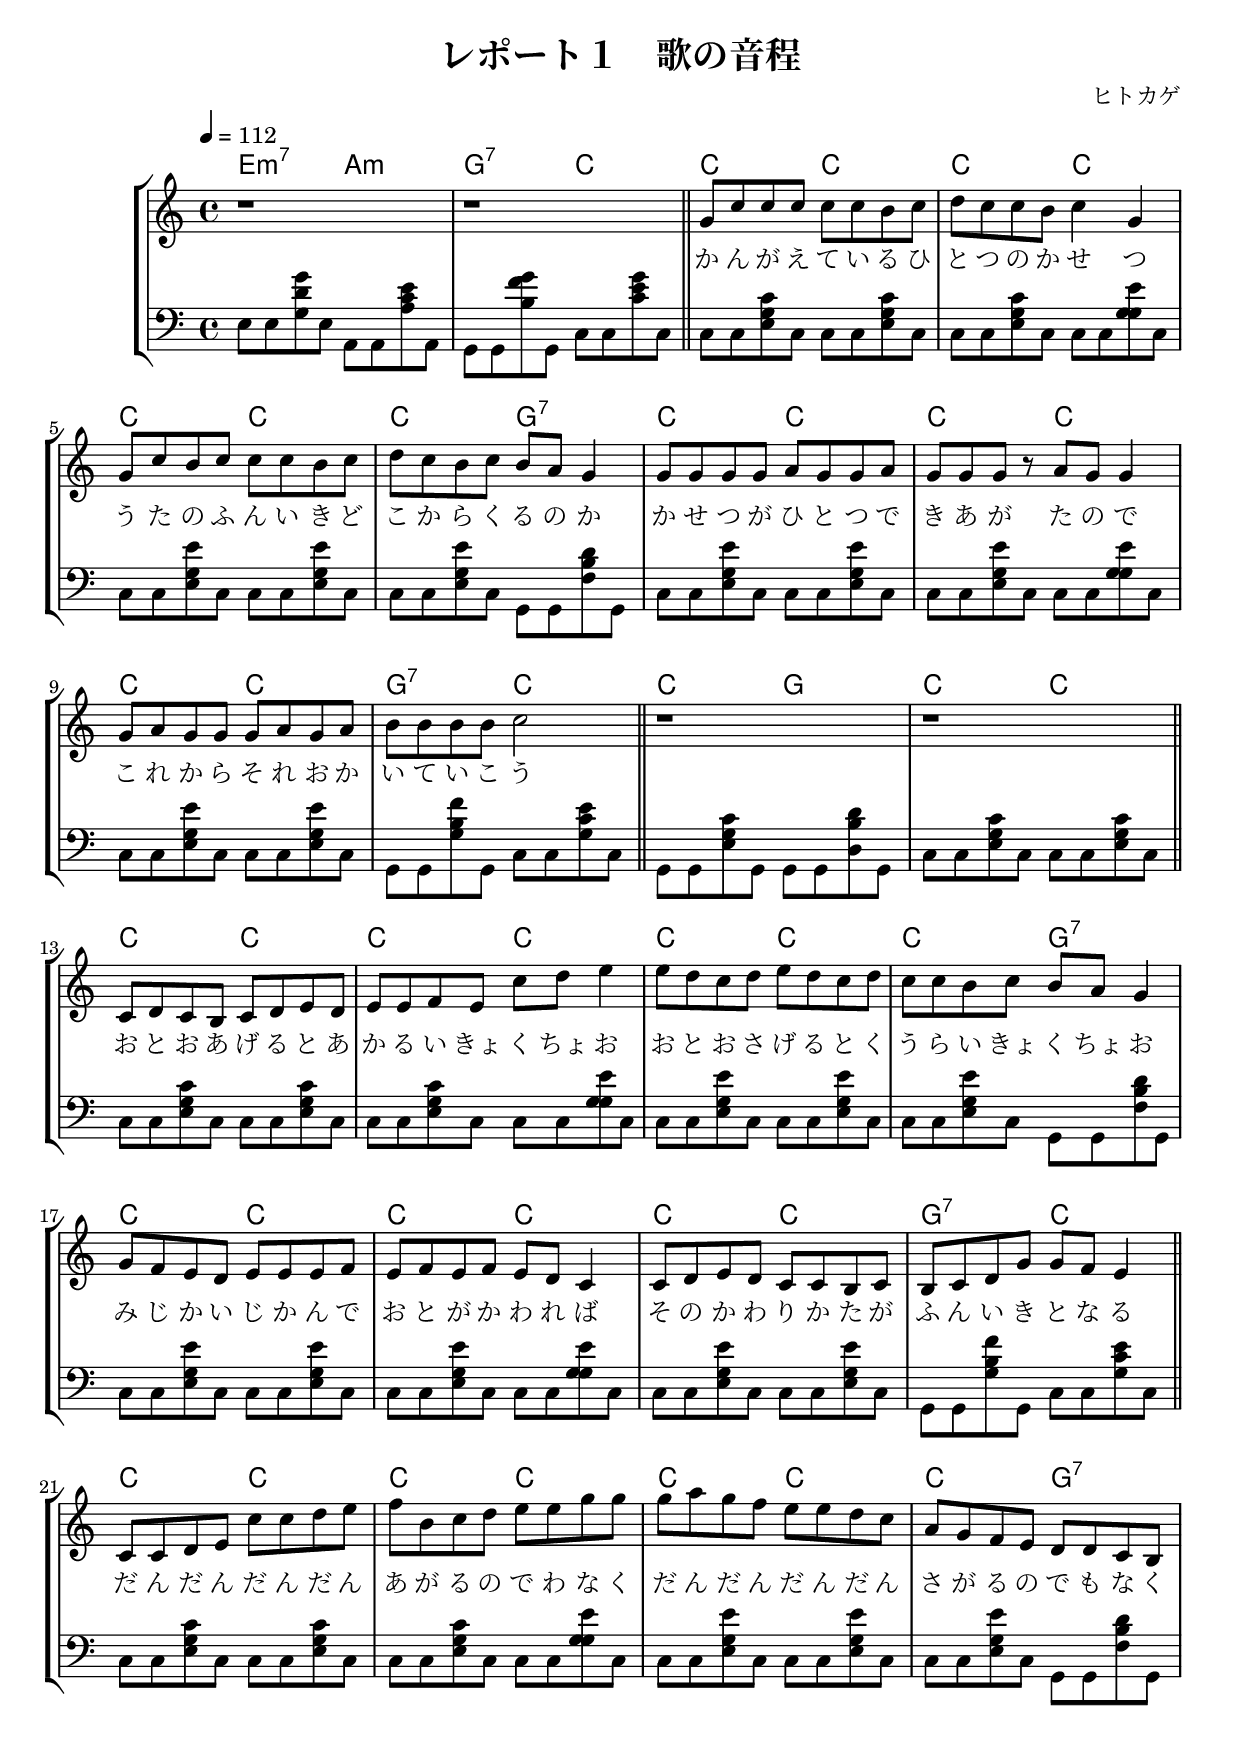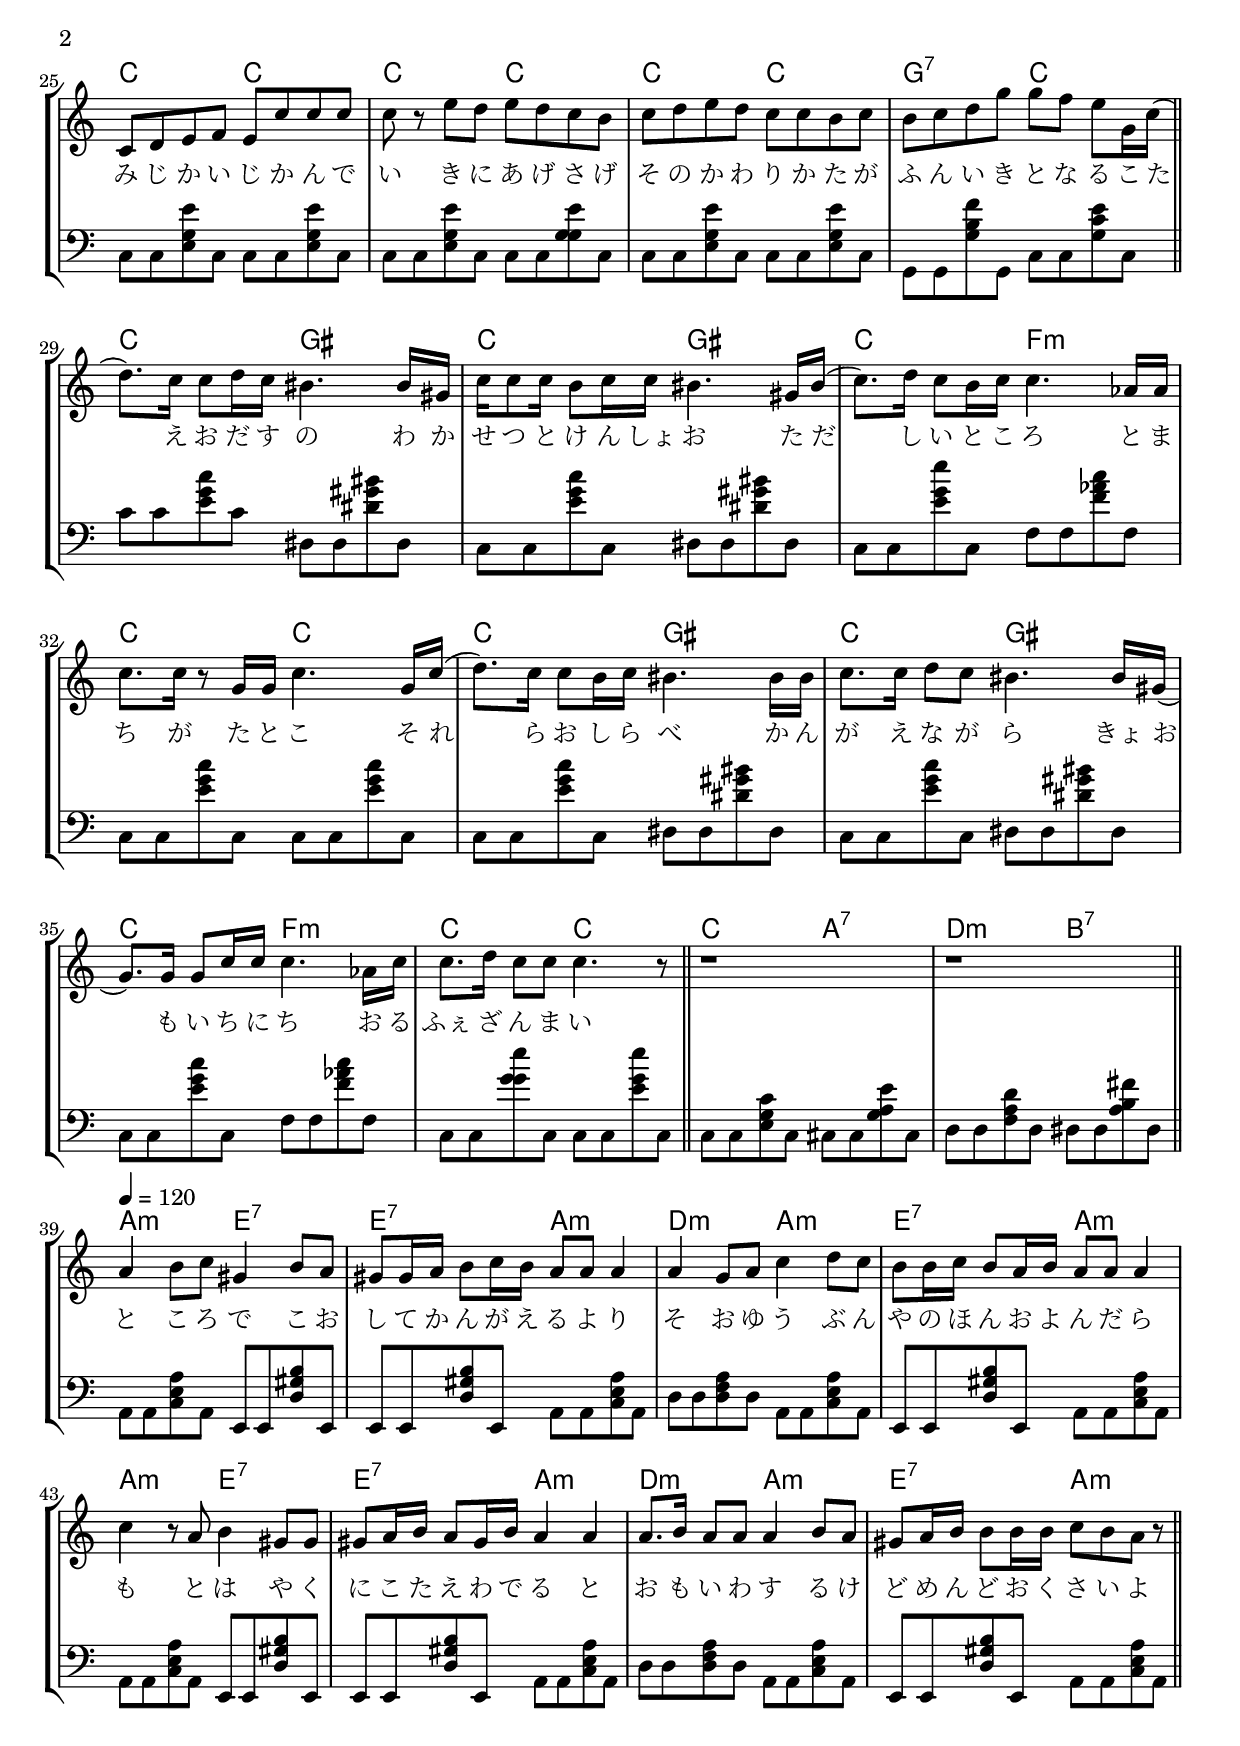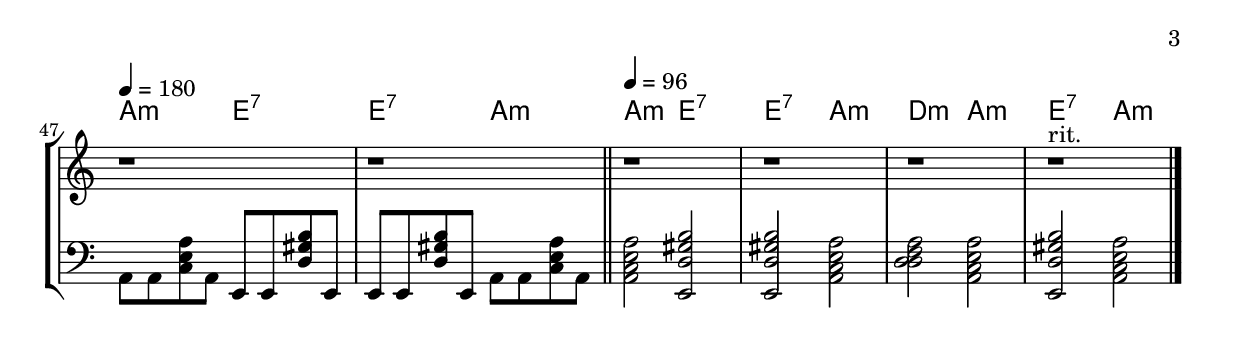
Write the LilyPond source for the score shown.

\version "2.12.1"

\header {
	title = \markup {レポート１　歌の音程}
	composer = \markup \center-column {ヒトカゲ}
}

harmony = \chordmode {
	e2:min7 a:m g:7 c 

	c c c c c c c g:7 c c c c c c g:7 c 

	c g c c 

	c c c c c c c g:7 c c c c c c g:7 c 

	c c c c c c c g:7 c c c c c c g:7 c 

	c gis c gis c f:m c c c gis c gis c f:m c c 

	c a:7 d:m b:7 

	a:m e:7 e:7 a:m d:m a:m e:7 a:m a:m e:7 e:7 a:m d:m a:m e:7 a:m 

	a:m e:7 e:7 a:m 

	a:m e:7 e:7 a:m d:m a:m e:7 a:m 
}

melody = {
	\key c \major
	\tempo 4 = 112
	r1 | r1   
	\set Staff.midiInstrument = #"mmi0.42"
	 g'8  c''8  c''8  c''8  c''8  c''8  b'8  c''8 
	d''8  c''8  c''8  b'8  c''4  g'4 
	g'8  c''8  b'8  c''8  c''8  c''8  b'8  c''8 
	d''8  c''8  b'8  c''8  b'8  a'8  g'4 
	g'8  g'8  g'8  g'8  a'8  g'8  g'8  a'8 
	g'8  g'8  g'8  r8  a'8  g'8  g'4 
	g'8  a'8  g'8  g'8  g'8  a'8  g'8  a'8 
	b'8  b'8  b'8  b'8  c''2
	r1 | r1   
	\set Staff.midiInstrument = #"mmi0.42"
	 c'8  d'8  c'8  b8  c'8  d'8  e'8  d'8 
	e'8  e'8  f'8  e'8  c''8  d''8  e''4 
	e''8  d''8  c''8  d''8  e''8  d''8  c''8  d''8 
	c''8  c''8  b'8  c''8  b'8  a'8  g'4 
	g'8  f'8  e'8  d'8  e'8  e'8  e'8  f'8 
	e'8  f'8  e'8  f'8  e'8  d'8  c'4 
	c'8  d'8  e'8  d'8  c'8  c'8  b8  c'8 
	b8  c'8  d'8  g'8  g'8  f'8  e'4
	\set Staff.midiInstrument = #"mmi0.42"
	 c'8  c'8  d'8  e'8  c''8  c''8  d''8  e''8 
	f''8  b'8  c''8  d''8  e''8  e''8  g''8  g''8 
	g''8  a''8  g''8  f''8  e''8  e''8  d''8  c''8 
	a'8  g'8  f'8  e'8  d'8  d'8  c'8  b8 
	c'8  d'8  e'8  f'8  e'8  c''8  c''8  c''8 
	c''8  r8  e''8  d''8  e''8  d''8  c''8  b'8 
	c''8  d''8  e''8  d''8  c''8  c''8  b'8  c''8 
	b'8  c''8  d''8  g''8  g''8  f''8  e''8  	\set Staff.midiInstrument = #"mmi0.42"
	g'16  c''16 
	(d''8.)  c''16  c''8  d''16  c''16  bis'4.  bis'16  gis'16 
	c''16  c''8  c''16  b'8  c''16  c''16  bis'4.  gis'16  bis'16 
	(c''8.)  d''16  c''8  b'16  c''16  c''4.  as'16  as'16 
	c''8.  c''16  r8  g'16  g'16  c''4.  g'16  c''16 
	(d''8.)  c''16  c''8  b'16  c''16  bis'4.  bis'16  bis'16 
	c''8.  c''16  d''8  c''8  bis'4.  bis'16  gis'16 
	(g'8.)  g'16  g'8  c''16  c''16  c''4.  as'16  c''16 
	c''8.  d''16  c''8  c''8  c''4.  	r8 	r1 | r1   
	\set Staff.midiInstrument = #"fss0.23"
		\tempo 4 = 120
 a'4  b'8  c''8  gis'4  b'8  a'8 
	gis'8  gis'16  a'16  b'8  c''16  b'16  a'8  a'8  a'4 
	a'4  g'8  a'8  c''4  d''8  c''8 
	b'8  b'16  c''16  b'8  a'16  b'16  a'8  a'8  a'4 
	c''4  r8  a'8  b'4  gis'8  gis'8 
	gis'8  a'16  b'16  a'8  gis'16  b'16  a'4  a'4 
	a'8.  b'16  a'8  a'8  a'4  b'8  a'8 
	gis'8  a'16  b'16  b'8  b'16  b'16  c''8  b'8  a'8  	r8 	\tempo 4 = 180
	r1 | r1   
	\tempo 4 = 96
	r1 | r1 | r1 | r1^"rit." \bar "|."
}

words = \lyricmode {
	
	か  ん  が  え  て  い  る  ひ  と  つ  の  か  せ  つ  う  た  の  ふ  ん  い  き  ど  こ  か  ら  く  る  の  か  か  せ  つ  が  ひ  と  つ  で  き  あ  が  た  の  で  こ  れ  か  ら  そ  れ  お  か  い  て  い  こ  う  
	
	お  と  お  あ  げ  る  と  あ  か  る  い  きょ  く  ちょ  お  お  と  お  さ  げ  る  と  く  う  ら  い  きょ  く  ちょ  お  み  じ  か  い  じ  か  ん  で  お  と  が  か  わ  れ  ば  そ  の  か  わ  り  か  た  が  ふ  ん  い  き  と  な  る  
	だ  ん  だ  ん  だ  ん  だ  ん  あ  が  る  の  で  わ  な  く  だ  ん  だ  ん  だ  ん  だ  ん  さ  が  る  の  で  も  な  く  み  じ  か  い  じ  か  ん  で  い  き  に  あ  げ  さ  げ  そ  の  か  わ  り  か  た  が  ふ  ん  い  き  と  な  る  
	こ  た  え  お  だ  す  の  わ  か  せ  つ  と  け  ん  しょ  お  た  だ  し  い  と  こ  ろ  と  ま  ち  が  た  と  こ  そ  れ  ら  お  し  ら  べ  か  ん  が  え  な  が  ら  きょ  お  も  い  ち  に  ち  お  る  ふぇ  ざ  ん  ま  い  
	
	と  こ  ろ  で  こ  お  し  て  か  ん  が  え  る  よ  り  そ  お  ゆ  う  ぶ  ん  や  の  ほ  ん  お  よ  ん  だ  ら  も  と  は  や  く  に  こ  た  え  わ  で  る  と  お  も  い  わ  す  る  け  ど  め  ん  ど  お  く  さ  い  よ  
	
	
}

tempochange = {
	\tempo 4 = 112
	r1 | r1 \bar "||"
	\tempo 4 = 112
	r1 | r1 | r1 | r1 | r1 | r1 | r1 | r1 \bar "||"
	\tempo 4 = 112
	r1 | r1 \bar "||"
	\tempo 4 = 112
	r1 | r1 | r1 | r1 | r1 | r1 | r1 | r1 \bar "||"
	\tempo 4 = 112
	r1 | r1 | r1 | r1 | r1 | r1 | r1 | r1 \bar "||"
	\tempo 4 = 112
	r1 | r1 | r1 | r1 | r1 | r1 | r1 | r1 \bar "||"
	\tempo 4 = 112
	r1 | r1 \bar "||"
	\tempo 4 = 120
	r1 | r1 | r1 | r1 | r1 | r1 | r1 | r1 \bar "||"
	\tempo 4 = 180
	r1 | r1 \bar "||"
	\tempo 4 = 96
	r1 | r1 | r1 | \tempo 4 = 72 r2 \tempo 4 = 64 r2 \bar "|."
}

mainacc = {
	\clef bass
	\set Staff.midiInstrument = #"Overdriven Guitar"
	\key c \major
	\tempo 4 = 112
	e8 e8 <g d' g'>8 e8
	a,8 a,8 <a c' e'>8 a,8
	g,8 g,8 <b f' g'>8 g,8
	c8 c8 <c' e' g'>8 c8
	\bar "||"

	\set Staff.midiInstrument = #"Overdriven Guitar"
	c8 c8 <e g c'>8 c8
	c8 c8 <e g c'>8 c8
	c8 c8 <e g c'>8 c8
	c8 c8 <g g e'>8 c8
	c8 c8 <e g e'>8 c8
	c8 c8 <e g e'>8 c8
	c8 c8 <e g e'>8 c8
	g,8 g,8 <f b d'>8 g,8
	c8 c8 <e g e'>8 c8
	c8 c8 <e g e'>8 c8
	c8 c8 <e g e'>8 c8
	c8 c8 <g g e'>8 c8
	c8 c8 <e g e'>8 c8
	c8 c8 <e g e'>8 c8
	g,8 g,8 <g b f'>8 g,8
	c8 c8 <g c' e'>8 c8
	\bar "||"

	\set Staff.midiInstrument = #"Drawbar Organ"
	g,8 g,8 <e g c'>8 g,8
	g,8 g,8 <d b d'>8 g,8
	c8 c8 <e g c'>8 c8
	c8 c8 <e g c'>8 c8
	\bar "||"

	\set Staff.midiInstrument = #"Overdriven Guitar"
	c8 c8 <e g c'>8 c8
	c8 c8 <e g c'>8 c8
	c8 c8 <e g c'>8 c8
	c8 c8 <g g e'>8 c8
	c8 c8 <e g e'>8 c8
	c8 c8 <e g e'>8 c8
	c8 c8 <e g e'>8 c8
	g,8 g,8 <f b d'>8 g,8
	c8 c8 <e g e'>8 c8
	c8 c8 <e g e'>8 c8
	c8 c8 <e g e'>8 c8
	c8 c8 <g g e'>8 c8
	c8 c8 <e g e'>8 c8
	c8 c8 <e g e'>8 c8
	g,8 g,8 <g b f'>8 g,8
	c8 c8 <g c' e'>8 c8
	\bar "||"

	\set Staff.midiInstrument = #"Overdriven Guitar"
	c8 c8 <e g c'>8 c8
	c8 c8 <e g c'>8 c8
	c8 c8 <e g c'>8 c8
	c8 c8 <g g e'>8 c8
	c8 c8 <e g e'>8 c8
	c8 c8 <e g e'>8 c8
	c8 c8 <e g e'>8 c8
	g,8 g,8 <f b d'>8 g,8
	c8 c8 <e g e'>8 c8
	c8 c8 <e g e'>8 c8
	c8 c8 <e g e'>8 c8
	c8 c8 <g g e'>8 c8
	c8 c8 <e g e'>8 c8
	c8 c8 <e g e'>8 c8
	g,8 g,8 <g b f'>8 g,8
	c8 c8 <g c' e'>8 c8
	\bar "||"

	\set Staff.midiInstrument = #"Overdriven Guitar"
	c'8 c'8 <e' g' c''>8 c'8
	dis8 dis8 <dis' gis' bis'>8 dis8
	c8 c8 <e' g' c''>8 c8
	dis8 dis8 <dis' gis' bis'>8 dis8
	c8 c8 <e' g' e''>8 c8
	f8 f8 <f' as' c''>8 f8
	c8 c8 <e' g' c''>8 c8
	c8 c8 <e' g' c''>8 c8
	c8 c8 <e' g' c''>8 c8
	dis8 dis8 <dis' gis' bis'>8 dis8
	c8 c8 <e' g' c''>8 c8
	dis8 dis8 <dis' gis' bis'>8 dis8
	c8 c8 <e' g' c''>8 c8
	f8 f8 <f' as' c''>8 f8
	c8 c8 <g' g' e''>8 c8
	c8 c8 <e' g' e''>8 c8
	\bar "||"

	\set Staff.midiInstrument = #"Harmonica"
	c8 c8 <e g c'>8 c8
	cis8 cis8 <g a e'>8 cis8
	d8 d8 <f a d'>8 d8
	dis8 dis8 <a b fis'>8 dis8
	\bar "||"

	\set Staff.midiInstrument = #"Overdriven Guitar"
	\tempo 4 = 120
	a,8 a,8 <c e a>8 a,8
	e,8 e,8 <d gis b>8 e,8
	e,8 e,8 <d gis b>8 e,8
	a,8 a,8 <c e a>8 a,8
	d8 d8 <d f a>8 d8
	a,8 a,8 <c e a>8 a,8
	e,8 e,8 <d gis b>8 e,8
	a,8 a,8 <c e a>8 a,8
	a,8 a,8 <c e a>8 a,8
	e,8 e,8 <d gis b>8 e,8
	e,8 e,8 <d gis b>8 e,8
	a,8 a,8 <c e a>8 a,8
	d8 d8 <d f a>8 d8
	a,8 a,8 <c e a>8 a,8
	e,8 e,8 <d gis b>8 e,8
	a,8 a,8 <c e a>8 a,8
	\bar "||"

	\set Staff.midiInstrument = #"Overdriven Guitar"
	\tempo 4 = 180
	a,8 a,8 <c e a>8 a,8
	e,8 e,8 <d gis b>8 e,8
	e,8 e,8 <d gis b>8 e,8
	a,8 a,8 <c e a>8 a,8
	\bar "||"

	\set Staff.midiInstrument = #"English Horn"
	\tempo 4 = 96
	<a, c e a>2
	<e, d gis b>2
	<e, d gis b>2
	<a, c e a>2
	<d d f a>2
	<a, c e a>2
	<e, d gis b>2
	<a, c e a>2
	\bar "|."
}

subacc = {
	\clef bass
	\set Staff.midiInstrument = #"Synth Bass 2"
	\key c \major
	\tempo 4 = 112
	r2
	r2
	r2
	r2
	\bar "||"

	\set Staff.midiInstrument = #"Synth Bass 2"
	r2
	r2
	r2
	r2
	r2
	r2
	r2
	r2
	r2
	r2
	r2
	r2
	r2
	r2
	r2
	r2
	\bar "||"

	\set Staff.midiInstrument = #"Synth Bass 2"
	g,16 e <g c'> e <g c'> e <g c'> e
	g,16 d <b d'> d <b d'> d <b d'> d
	c16 e <g c'> e <g c'> e <g c'> e
	c16 e <g c'> e <g c'> e <g c'> e
	\bar "||"

	\set Staff.midiInstrument = #"Synth Bass 2"
	r2
	r2
	r2
	r2
	r2
	r2
	r2
	r2
	r2
	r2
	r2
	r2
	r2
	r2
	r2
	r2
	\bar "||"

	\set Staff.midiInstrument = #"Synth Bass 2"
	r2
	r2
	r2
	r2
	r2
	r2
	r2
	r2
	r2
	r2
	r2
	r2
	r2
	r2
	r2
	r2
	\bar "||"

	\set Staff.midiInstrument = #"Synth Bass 2"
	r2
	r2
	r2
	r2
	r2
	r2
	r2
	r2
	r2
	r2
	r2
	r2
	r2
	r2
	r2
	r2
	\bar "||"

	\set Staff.midiInstrument = #"Synth Bass 2"
	c8 e8 g8 c'8
	cis8 g8 a8 e'8
	d8 f8 a8 d'8
	dis8 a8 b8 fis'8
	\bar "||"

	\set Staff.midiInstrument = #"Synth Bass 2"
	\tempo 4 = 120
	a,8 c <e a> c
	e,8 d <gis b> d
	e,8 d <gis b> d
	a,8 c <e a> c
	d8 d <f a> d
	a,8 c <e a> c
	e,8 d <gis b> d
	a,8 c <e a> c
	a,8 c <e a> c
	e,8 d <gis b> d
	e,8 d <gis b> d
	a,8 c <e a> c
	d8 d <f a> d
	a,8 c <e a> c
	e,8 d <gis b> d
	a,8 c <e a> c
	\bar "||"

	\set Staff.midiInstrument = #"Gunshot"
	\tempo 4 = 180
	<a, c e a>2
	<e, d gis b>2
	<e, d gis b>2
	<a, c e a>2
	\bar "||"

	\set Staff.midiInstrument = #"Drawbar Organ"
	\tempo 4 = 96
	<a, c e a>2
	<e, d gis b>2
	<e, d gis b>2
	<a, c e a>2
	<d d f a>2
	<a, c e a>2
	<e, d gis b>2
	<a, c e a>2
	\bar "|."
}

percA = {
	\drummode {
	r2. hho4  |r1  \bar "||"
	r2. hho4  |r1  |r2. hho4  |r1  |r2. hho4  |r1  |r2. hho4  |r1  \bar "||"
	r2. hho4  |r1  \bar "||"
	r2. hho4  |r1  |r2. hho4  |r1  |r2. hho4  |r1  |r2. hho4  |r1  \bar "||"
	r2. hho4  |r1  |r2. hho4  |r1  |r2. hho4  |r1  |r2. hho4  |r1  \bar "||"
	r2. hho4  |r1  |r2. hho4  |r1  |r2. hho4  |r1  |r2. hho4  |r1  \bar "||"
	r2. hho4  |r1  \bar "||"
	r2. hho4  |r1  |r2. hho4  |r1  |r2. hho4  |r1  |r2. hho4  |r1  \bar "||"
	r4 hh4 hh4 hh4  |hh4 hh4 hh4 hh4  \bar "||"
	r4 hh4 hh4 hh4  |hh4 hh4 hh4 hh4  |hh4 hh4 hh4 hh4  |hh4 hh4 hh4 hh4  \bar "|."
	}
}

percB = {
	\drummode {
	r4 hh4 hh2  |r4 hh4. r16 hh8 hh8 hh16  \bar "||"
	r4 hh4 hh2  |hh4 hh4 hh4 hh4  |hh4 hh4 hh4 r16 hh8.  |hh4 hh4 hh4 hh4  |r4 hh4 hh2  |hh4 hh4 hh4 hh4  |hh4 hh4 hh4 r16 hh8.  |r4 hh4. r16 hh8 hh8 hh16  \bar "||"
	r4 hh4 hh2  |r4 hh4. r16 hh8 hh8 hh16  \bar "||"
	r4 hh4 hh2  |hh4 hh4 hh4 hh4  |hh4 hh4 hh4 r16 hh8.  |hh4 hh4 hh4 hh4  |r4 hh4 hh2  |hh4 hh4 hh4 hh4  |hh4 hh4 hh4 r16 hh8.  |r4 hh4. r16 hh8 hh8 hh16  \bar "||"
	r4 hh4 hh2  |hh4 hh4 hh4 hh4  |hh4 hh4 hh4 r16 hh8.  |hh4 hh4 hh4 hh4  |r4 hh4 hh2  |hh4 hh4 hh4 hh4  |hh4 hh4 hh4 r16 hh8.  |r4 hh4. r16 hh8 hh8 hh16  \bar "||"
	r4 hh4 hh2  |hh4 hh4 hh4 hh4  |hh4 hh4 hh4 r16 hh8.  |hh4 hh4 hh4 hh4  |r4 hh4 hh2  |hh4 hh4 hh4 hh4  |hh4 hh4 hh4 r16 hh8.  |r4 hh4. r16 hh8 hh8 hh16  \bar "||"
	r4 hh4 hh2  |r4 hh4. r16 hh8 hh8 hh16  \bar "||"
	r4 hh4 hh2  |hh4 hh4 hh4 hh4  |hh4 hh4 hh4 r16 hh8.  |hh4 hh4 hh4 hh4  |r4 hh4 hh2  |hh4 hh4 hh4 hh4  |hh4 hh4 hh4 r16 hh8.  |r4 hh4. r16 hh8 hh8 hh16  \bar "||"
	r8 hhp4 hhp4 hhp4 hhp8  |r8 hhp4 hhp2 r8  \bar "||"
	r8 hhp4 hhp4 hhp4 hhp8  |r8 hhp4 hhp4 hhp4 hhp8  |r8 hhp4 hhp4 hhp4 hhp8  |r8 hhp4 hhp2 r8  \bar "|."
	}
}

percC = {
	\drummode {
	r16 hhp8 hhp8 hhp8 hhp8 hhp8 hhp8 hhp8 hhp16  |r16 hhp8 hhp8 hhp8 hhp8. hhp8 hhp8 hhp8  \bar "||"
	r16 hhp8 hhp8 hhp8 hhp8 hhp8 hhp8 hhp8 hhp16  |r16 hhp8 hhp8 hhp8 hhp8 hhp8 hhp8 hhp8 hhp16  |r16 hhp8 hhp8 hhp8 hhp8 hhp8 hhp4 hhp16  |r16 hhp8 hhp8 hhp8 hhp8 hhp8 hhp8 hhp8 hhp16  |r16 hhp8 hhp8 hhp8 hhp8 hhp8 hhp8 hhp8 hhp16  |r16 hhp8 hhp8 hhp8 hhp8 hhp8 hhp8 hhp8 hhp16  |r16 hhp8 hhp8 hhp8 hhp8 hhp8 hhp4 hhp16  |r16 hhp8 hhp8 hhp8 hhp8. hhp8 hhp8 hhp8  \bar "||"
	r16 hhp8 hhp8 hhp8 hhp8 hhp8 hhp8 hhp8 hhp16  |r16 hhp8 hhp8 hhp8 hhp8. hhp8 hhp8 hhp8  \bar "||"
	r16 hhp8 hhp8 hhp8 hhp8 hhp8 hhp8 hhp8 hhp16  |r16 hhp8 hhp8 hhp8 hhp8 hhp8 hhp8 hhp8 hhp16  |r16 hhp8 hhp8 hhp8 hhp8 hhp8 hhp4 hhp16  |r16 hhp8 hhp8 hhp8 hhp8 hhp8 hhp8 hhp8 hhp16  |r16 hhp8 hhp8 hhp8 hhp8 hhp8 hhp8 hhp8 hhp16  |r16 hhp8 hhp8 hhp8 hhp8 hhp8 hhp8 hhp8 hhp16  |r16 hhp8 hhp8 hhp8 hhp8 hhp8 hhp4 hhp16  |r16 hhp8 hhp8 hhp8 hhp8. hhp8 hhp8 hhp8  \bar "||"
	r16 hhp8 hhp8 hhp8 hhp8 hhp8 hhp8 hhp8 hhp16  |r16 hhp8 hhp8 hhp8 hhp8 hhp8 hhp8 hhp8 hhp16  |r16 hhp8 hhp8 hhp8 hhp8 hhp8 hhp4 hhp16  |r16 hhp8 hhp8 hhp8 hhp8 hhp8 hhp8 hhp8 hhp16  |r16 hhp8 hhp8 hhp8 hhp8 hhp8 hhp8 hhp8 hhp16  |r16 hhp8 hhp8 hhp8 hhp8 hhp8 hhp8 hhp8 hhp16  |r16 hhp8 hhp8 hhp8 hhp8 hhp8 hhp4 hhp16  |r16 hhp8 hhp8 hhp8 hhp8. hhp8 hhp8 hhp8  \bar "||"
	r16 hhp8 hhp8 hhp8 hhp8 hhp8 hhp8 hhp8 hhp16  |r16 hhp8 hhp8 hhp8 hhp8 hhp8 hhp8 hhp8 hhp16  |r16 hhp8 hhp8 hhp8 hhp8 hhp8 hhp4 hhp16  |r16 hhp8 hhp8 hhp8 hhp8 hhp8 hhp8 hhp8 hhp16  |r16 hhp8 hhp8 hhp8 hhp8 hhp8 hhp8 hhp8 hhp16  |r16 hhp8 hhp8 hhp8 hhp8 hhp8 hhp8 hhp8 hhp16  |r16 hhp8 hhp8 hhp8 hhp8 hhp8 hhp4 hhp16  |r16 hhp8 hhp8 hhp8 hhp8. hhp8 hhp8 hhp8  \bar "||"
	r16 hhp8 hhp8 hhp8 hhp8 hhp8 hhp8 hhp8 hhp16  |r16 hhp8 hhp8 hhp8 hhp8. hhp8 hhp8 hhp8  \bar "||"
	r16 hhp8 hhp8 hhp8 hhp8 hhp8 hhp8 hhp8 hhp16  |r16 hhp8 hhp8 hhp8 hhp8 hhp8 hhp8 hhp8 hhp16  |r16 hhp8 hhp8 hhp8 hhp8 hhp8 hhp4 hhp16  |r16 hhp8 hhp8 hhp8 hhp8 hhp8 hhp8 hhp8 hhp16  |r16 hhp8 hhp8 hhp8 hhp8 hhp8 hhp8 hhp8 hhp16  |r16 hhp8 hhp8 hhp8 hhp8 hhp8 hhp8 hhp8 hhp16  |r16 hhp8 hhp8 hhp8 hhp8 hhp8 hhp4 hhp16  |r16 hhp8 hhp8 hhp8 hhp8. hhp8 hhp8 hhp8  \bar "||"
	r4 sn2 sn4  |r4 sn4 r16 sn16 sn8. sn16 sn16 sn16  \bar "||"
	r4 sn2 sn4  |r4 sn2 sn8. sn16  |r4 sn2 sn4  |r4 sn4 r16 sn16 sn8. sn16 sn16 sn16  \bar "|."
	}
}

percD = {
	\drummode {
	r8 sn4 sn4 sn4 sn8  |r8 sn4 sn8 sn16 sn8 sn8 sn8 sn16  \bar "||"
	r8 sn4 sn4 sn4 sn8  |r8 sn4 sn4 sn4 sn8  |r8 sn4 sn4 sn4 sn8  |r8 sn4 sn4 sn4 sn8  |r8 sn4 sn4 sn4 sn8  |r8 sn4 sn4 sn4 sn8  |r8 sn4 sn4 sn4 sn8  |r8 sn4 sn8 sn16 sn8 sn8 sn8 sn16  \bar "||"
	r8 sn4 sn4 sn4 sn8  |r8 sn4 sn8 sn16 sn8 sn8 sn8 sn16  \bar "||"
	r8 sn4 sn4 sn4 sn8  |r8 sn4 sn4 sn4 sn8  |r8 sn4 sn4 sn4 sn8  |r8 sn4 sn4 sn4 sn8  |r8 sn4 sn4 sn4 sn8  |r8 sn4 sn4 sn4 sn8  |r8 sn4 sn4 sn4 sn8  |r8 sn4 sn8 sn16 sn8 sn8 sn8 sn16  \bar "||"
	r8 sn4 sn4 sn4 sn8  |r8 sn4 sn4 sn4 sn8  |r8 sn4 sn4 sn4 sn8  |r8 sn4 sn4 sn4 sn8  |r8 sn4 sn4 sn4 sn8  |r8 sn4 sn4 sn4 sn8  |r8 sn4 sn4 sn4 sn8  |r8 sn4 sn8 sn16 sn8 sn8 sn8 sn16  \bar "||"
	r8 sn4 sn4 sn4 sn8  |r8 sn4 sn4 sn4 sn8  |r8 sn4 sn4 sn4 sn8  |r8 sn4 sn4 sn4 sn8  |r8 sn4 sn4 sn4 sn8  |r8 sn4 sn4 sn4 sn8  |r8 sn4 sn4 sn4 sn8  |r8 sn4 sn8 sn16 sn8 sn8 sn8 sn16  \bar "||"
	r8 sn4 sn4 sn4 sn8  |r8 sn4 sn8 sn16 sn8 sn8 sn8 sn16  \bar "||"
	r8 sn4 sn4 sn4 sn8  |r8 sn4 sn4 sn4 sn8  |r8 sn4 sn4 sn4 sn8  |r8 sn4 sn4 sn4 sn8  |r8 sn4 sn4 sn4 sn8  |r8 sn4 sn4 sn4 sn8  |r8 sn4 sn4 sn4 sn8  |r8 sn4 sn8 sn16 sn8 sn8 sn8 sn16  \bar "||"
	bd2 bd8 bd16 bd4 r16  |bd4. bd8 bd4 bd4  \bar "||"
	bd2 bd8 bd16 bd4 r16  |bd2 bd8 bd16 bd4 r16  |bd2 bd8 bd16 bd4 r16  |bd4. bd8 bd4 bd4  \bar "|."
	}
}

percE = {
	\drummode {
	bd4 bd4 bd16 bd8 bd16 bd4  |bd4 bd8. bd8 bd8 bd8 bd8 bd16  \bar "||"
	bd4 bd4 bd16 bd8 bd16 bd4  |bd4 bd4 bd16 bd8 bd16 bd4  |bd4 bd4 bd16 bd8 bd16 bd4  |bd4 bd4 bd16 bd8 bd16 bd4  |bd4 bd4 bd16 bd8 bd16 bd4  |bd4 bd4 bd16 bd8 bd16 bd4  |bd4 bd4 bd16 bd8 bd16 bd4  |bd4 bd8. bd8 bd8 bd8 bd8 bd16  \bar "||"
	bd4 bd4 bd16 bd8 bd16 bd4  |bd4 bd8. bd8 bd8 bd8 bd8 bd16  \bar "||"
	bd4 bd4 bd16 bd8 bd16 bd4  |bd4 bd4 bd16 bd8 bd16 bd4  |bd4 bd4 bd16 bd8 bd16 bd4  |bd4 bd4 bd16 bd8 bd16 bd4  |bd4 bd4 bd16 bd8 bd16 bd4  |bd4 bd4 bd16 bd8 bd16 bd4  |bd4 bd4 bd16 bd8 bd16 bd4  |bd4 bd8. bd8 bd8 bd8 bd8 bd16  \bar "||"
	bd4 bd4 bd16 bd8 bd16 bd4  |bd4 bd4 bd16 bd8 bd16 bd4  |bd4 bd4 bd16 bd8 bd16 bd4  |bd4 bd4 bd16 bd8 bd16 bd4  |bd4 bd4 bd16 bd8 bd16 bd4  |bd4 bd4 bd16 bd8 bd16 bd4  |bd4 bd4 bd16 bd8 bd16 bd4  |bd4 bd8. bd8 bd8 bd8 bd8 bd16  \bar "||"
	bd4 bd4 bd16 bd8 bd16 bd4  |bd4 bd4 bd16 bd8 bd16 bd4  |bd4 bd4 bd16 bd8 bd16 bd4  |bd4 bd4 bd16 bd8 bd16 bd4  |bd4 bd4 bd16 bd8 bd16 bd4  |bd4 bd4 bd16 bd8 bd16 bd4  |bd4 bd4 bd16 bd8 bd16 bd4  |bd4 bd8. bd8 bd8 bd8 bd8 bd16  \bar "||"
	bd4 bd4 bd16 bd8 bd16 bd4  |bd4 bd8. bd8 bd8 bd8 bd8 bd16  \bar "||"
	bd4 bd4 bd16 bd8 bd16 bd4  |bd4 bd4 bd16 bd8 bd16 bd4  |bd4 bd4 bd16 bd8 bd16 bd4  |bd4 bd4 bd16 bd8 bd16 bd4  |bd4 bd4 bd16 bd8 bd16 bd4  |bd4 bd4 bd16 bd8 bd16 bd4  |bd4 bd4 bd16 bd8 bd16 bd4  |bd4 bd8. bd8 bd8 bd8 bd8 bd16  \bar "||"
	cymc1  |r1 \bar "||"
	cymc1  |r1 |r1 |r1 \bar "|."
	}
}

percF = {
	\drummode {
	cymc1  |cymc1  \bar "||"
	cymc1  |r1 |r1 |r1 |cymc1  |r1 |r1 |cymc1  \bar "||"
	cymc1  |cymc1  \bar "||"
	cymc1  |r1 |r1 |r1 |cymc1  |r1 |r1 |cymc1  \bar "||"
	cymc1  |r1 |r1 |r1 |cymc1  |r1 |r1 |cymc1  \bar "||"
	cymc1  |r1 |r1 |r1 |cymc1  |r1 |r1 |cymc1  \bar "||"
	cymc1  |cymc1  \bar "||"
	cymc1  |r1 |r1 |r1 |cymc1  |r1 |r1 |cymc1  \bar "||"
	r1 | r1 \bar "||"
	r1 | r1 | r1 | r1 \bar "|."
	}
}

\score {
	<<
		\new StaffGroup <<
			\new ChordNames {\harmony}
			\new Voice = "melody" {\melody}
			\new Lyrics \lyricsto "melody" \words
			\new Staff = "mainacc" {\mainacc}
		>>
	>>
	\layout { }
}
